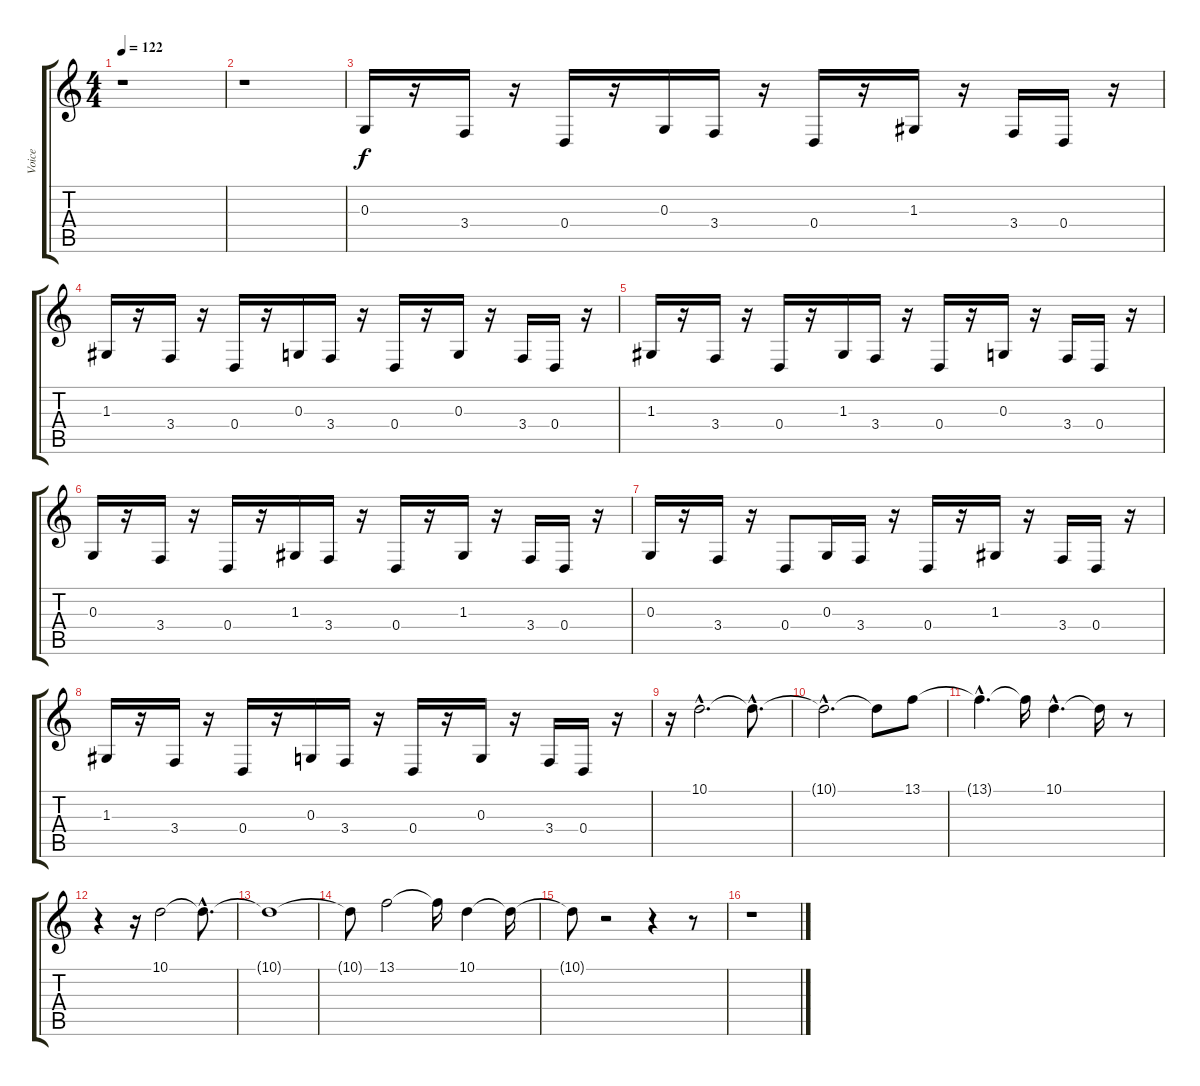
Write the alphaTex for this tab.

\track ("Voice" "Voice") {instrument lead6voice}
\staff {score tabs}
\tuning (E4 B3 G3 D3 A2 E2) {hide}
\ts (4 4)
\tempo 122
\clef g2
\ks c
r.1{dy f} |
r.1 |
0.3.16 r.16 3.4.16 r.16 0.4.16 r.16 0.3.16 3.4.16 r.16 0.4.16 r.16 1.3.16 r.16 3.4.16 0.4.16 r.16 |
1.3.16 r.16 3.4.16 r.16 0.4.16 r.16 0.3.16 3.4.16 r.16 0.4.16 r.16 0.3.16 r.16 3.4.16 0.4.16 r.16 |
1.3.16 r.16 3.4.16 r.16 0.4.16 r.16 1.3.16 3.4.16 r.16 0.4.16 r.16 0.3.16 r.16 3.4.16 0.4.16 r.16 |
0.3.16 r.16 3.4.16 r.16 0.4.16 r.16 1.3.16 3.4.16 r.16 0.4.16 r.16 1.3.16 r.16 3.4.16 0.4.16 r.16 |
0.3.16 r.16 3.4.16 r.16 0.4.8 0.3.16 3.4.16 r.16 0.4.16 r.16 1.3.16 r.16 3.4.16 0.4.16 r.16 |
1.3.16 r.16 3.4.16 r.16 0.4.16 r.16 0.3.16 3.4.16 r.16 0.4.16 r.16 0.3.16 r.16 3.4.16 0.4.16 r.16 |
r.16 10.1{hac}.2{d} 10.1{hac t}.8{d} |
10.1{hac t}.2{d} 10.1{t}.8 13.1.8 |
13.1{hac t}.4{d} 13.1{t}.16 10.1{hac}.4{d} 10.1{t}.16 r.8 |
r.4 r.16 10.1.2 10.1{hac t}.8{d} |
10.1{t}.1 |
10.1{t}.8 13.1.2 13.1{t}.16 10.1.4 10.1{t}.16 |
10.1{t}.8 r.2 r.4 r.8 |
r.1
